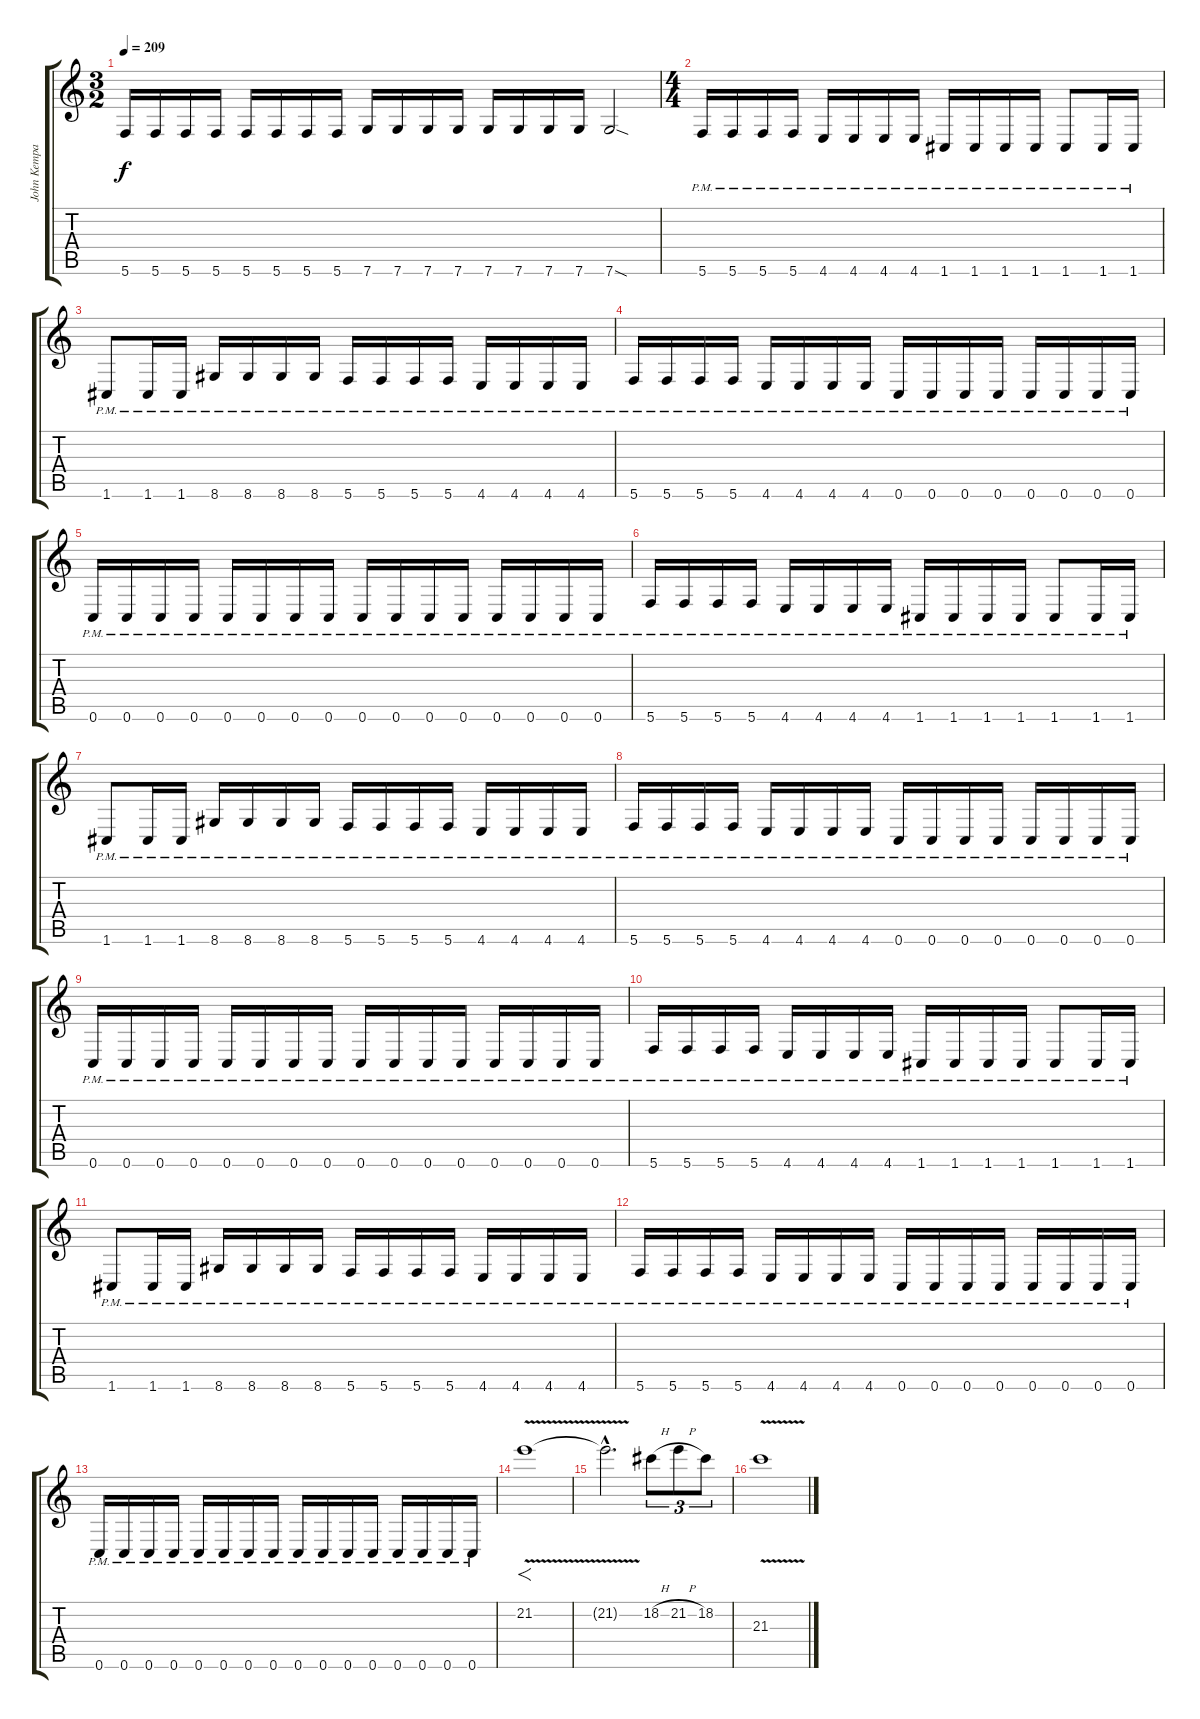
\track ("John Kempainen (Rhythm Guitar)" "John Kempa") {instrument distortionguitar}
\staff {score tabs}
\tuning (C4 G3 Eb3 Bb2 F2 C2) {hide}
\ts (3 2)
\tempo 209
\clef g2
\ks c
5.6.16{dy f} 5.6.16 5.6.16 5.6.16 5.6.16 5.6.16 5.6.16 5.6.16 7.6.16 7.6.16 7.6.16 7.6.16 7.6.16 7.6.16 7.6.16 7.6.16 7.6{sod}.2 |
\ts (4 4)
5.6{pm}.16{balance 8} 5.6{pm}.16 5.6{pm}.16 5.6{pm}.16 4.6{pm}.16 4.6{pm}.16 4.6{pm}.16 4.6{pm}.16 1.6{pm}.16 1.6{pm}.16 1.6{pm}.16 1.6{pm}.16 1.6{pm}.8 1.6{pm}.16 1.6{pm}.16 |
1.6{pm}.8 1.6{pm}.16 1.6{pm}.16 8.6{pm}.16 8.6{pm}.16 8.6{pm}.16 8.6{pm}.16 5.6{pm}.16 5.6{pm}.16 5.6{pm}.16 5.6{pm}.16 4.6{pm}.16 4.6{pm}.16 4.6{pm}.16 4.6{pm}.16 |
5.6{pm}.16 5.6{pm}.16 5.6{pm}.16 5.6{pm}.16 4.6{pm}.16 4.6{pm}.16 4.6{pm}.16 4.6{pm}.16 0.6{pm}.16 0.6{pm}.16 0.6{pm}.16 0.6{pm}.16 0.6{pm}.16 0.6{pm}.16 0.6{pm}.16 0.6{pm}.16 |
0.6{pm}.16 0.6{pm}.16 0.6{pm}.16 0.6{pm}.16 0.6{pm}.16 0.6{pm}.16 0.6{pm}.16 0.6{pm}.16 0.6{pm}.16 0.6{pm}.16 0.6{pm}.16 0.6{pm}.16 0.6{pm}.16 0.6{pm}.16 0.6{pm}.16 0.6{pm}.16 |
5.6{pm}.16{balance 8} 5.6{pm}.16 5.6{pm}.16 5.6{pm}.16 4.6{pm}.16 4.6{pm}.16 4.6{pm}.16 4.6{pm}.16 1.6{pm}.16 1.6{pm}.16 1.6{pm}.16 1.6{pm}.16 1.6{pm}.8 1.6{pm}.16 1.6{pm}.16 |
1.6{pm}.8 1.6{pm}.16 1.6{pm}.16 8.6{pm}.16 8.6{pm}.16 8.6{pm}.16 8.6{pm}.16 5.6{pm}.16 5.6{pm}.16 5.6{pm}.16 5.6{pm}.16 4.6{pm}.16 4.6{pm}.16 4.6{pm}.16 4.6{pm}.16 |
5.6{pm}.16 5.6{pm}.16 5.6{pm}.16 5.6{pm}.16 4.6{pm}.16 4.6{pm}.16 4.6{pm}.16 4.6{pm}.16 0.6{pm}.16 0.6{pm}.16 0.6{pm}.16 0.6{pm}.16 0.6{pm}.16 0.6{pm}.16 0.6{pm}.16 0.6{pm}.16 |
0.6{pm}.16 0.6{pm}.16 0.6{pm}.16 0.6{pm}.16 0.6{pm}.16 0.6{pm}.16 0.6{pm}.16 0.6{pm}.16 0.6{pm}.16 0.6{pm}.16 0.6{pm}.16 0.6{pm}.16 0.6{pm}.16 0.6{pm}.16 0.6{pm}.16 0.6{pm}.16 |
5.6{pm}.16{balance 8} 5.6{pm}.16 5.6{pm}.16 5.6{pm}.16 4.6{pm}.16 4.6{pm}.16 4.6{pm}.16 4.6{pm}.16 1.6{pm}.16 1.6{pm}.16 1.6{pm}.16 1.6{pm}.16 1.6{pm}.8 1.6{pm}.16 1.6{pm}.16 |
1.6{pm}.8 1.6{pm}.16 1.6{pm}.16 8.6{pm}.16 8.6{pm}.16 8.6{pm}.16 8.6{pm}.16 5.6{pm}.16 5.6{pm}.16 5.6{pm}.16 5.6{pm}.16 4.6{pm}.16 4.6{pm}.16 4.6{pm}.16 4.6{pm}.16 |
5.6{pm}.16 5.6{pm}.16 5.6{pm}.16 5.6{pm}.16 4.6{pm}.16 4.6{pm}.16 4.6{pm}.16 4.6{pm}.16 0.6{pm}.16 0.6{pm}.16 0.6{pm}.16 0.6{pm}.16 0.6{pm}.16 0.6{pm}.16 0.6{pm}.16 0.6{pm}.16 |
0.6{pm}.16 0.6{pm}.16 0.6{pm}.16 0.6{pm}.16 0.6{pm}.16 0.6{pm}.16 0.6{pm}.16 0.6{pm}.16 0.6{pm}.16 0.6{pm}.16 0.6{pm}.16 0.6{pm}.16 0.6{pm}.16 0.6{pm}.16 0.6{pm}.16 0.6{pm}.16 |
21.2{v}.1{f} |
21.2{hac t}.2{d} 18.2{h}.8{tu (3 2)} 21.2{h}.8{tu (3 2)} 18.2.8{tu (3 2)} |
21.3{v}.1
